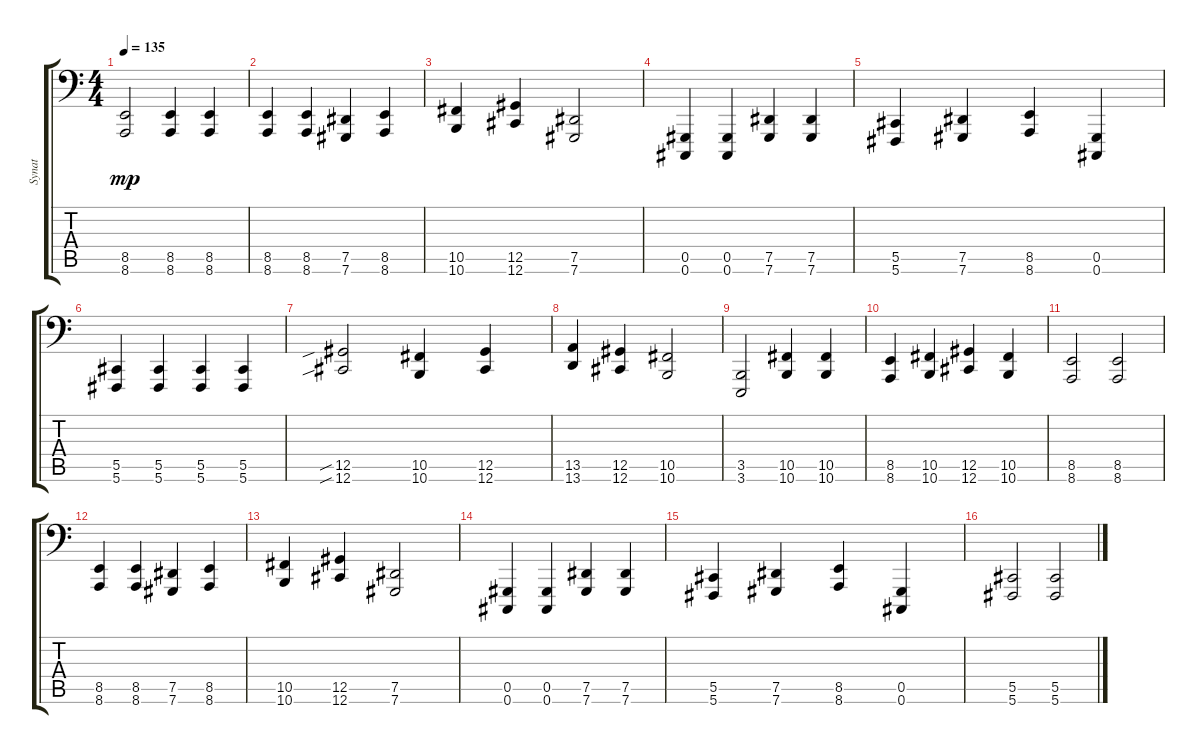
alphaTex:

\track ("Synat" "Synat") {instrument stringensemble1}
\staff {score tabs}
\tuning (Eb3 Bb2 Gb2 Db2 Ab1 Db1) {hide}
\ts (4 4)
\tempo 135
\clef f4
\ks c
(8.5 8.6).2{dy mp} (8.5 8.6).4 (8.5 8.6).4 |
(8.5 8.6).4 (8.5 8.6).4 (7.5 7.6).4 (8.5 8.6).4 |
(10.5 10.6).4 (12.5 12.6).4 (7.5 7.6).2 |
(0.5 0.6).4 (0.5 0.6).4 (7.5 7.6).4 (7.5 7.6).4 |
(5.5 5.6).4 (7.5 7.6).4 (8.5 8.6).4 (0.5 0.6).4 |
(5.5 5.6).4 (5.5 5.6).4 (5.5 5.6).4 (5.5 5.6).4 |
(12.5{sib} 12.6{sib}).2 (10.5 10.6).4 (12.5 12.6).4 |
(13.5 13.6).4 (12.5 12.6).4 (10.5 10.6).2 |
(3.5 3.6).2 (10.5 10.6).4 (10.5 10.6).4 |
(8.5 8.6).4 (10.5 10.6).4 (12.5 12.6).4 (10.5 10.6).4 |
(8.5 8.6).2 (8.5 8.6).2 |
(8.5 8.6).4 (8.5 8.6).4 (7.5 7.6).4 (8.5 8.6).4 |
(10.5 10.6).4 (12.5 12.6).4 (7.5 7.6).2 |
(0.5 0.6).4 (0.5 0.6).4 (7.5 7.6).4 (7.5 7.6).4 |
(5.5 5.6).4 (7.5 7.6).4 (8.5 8.6).4 (0.5 0.6).4 |
(5.5 5.6).2 (5.5 5.6).2{volume 5}
